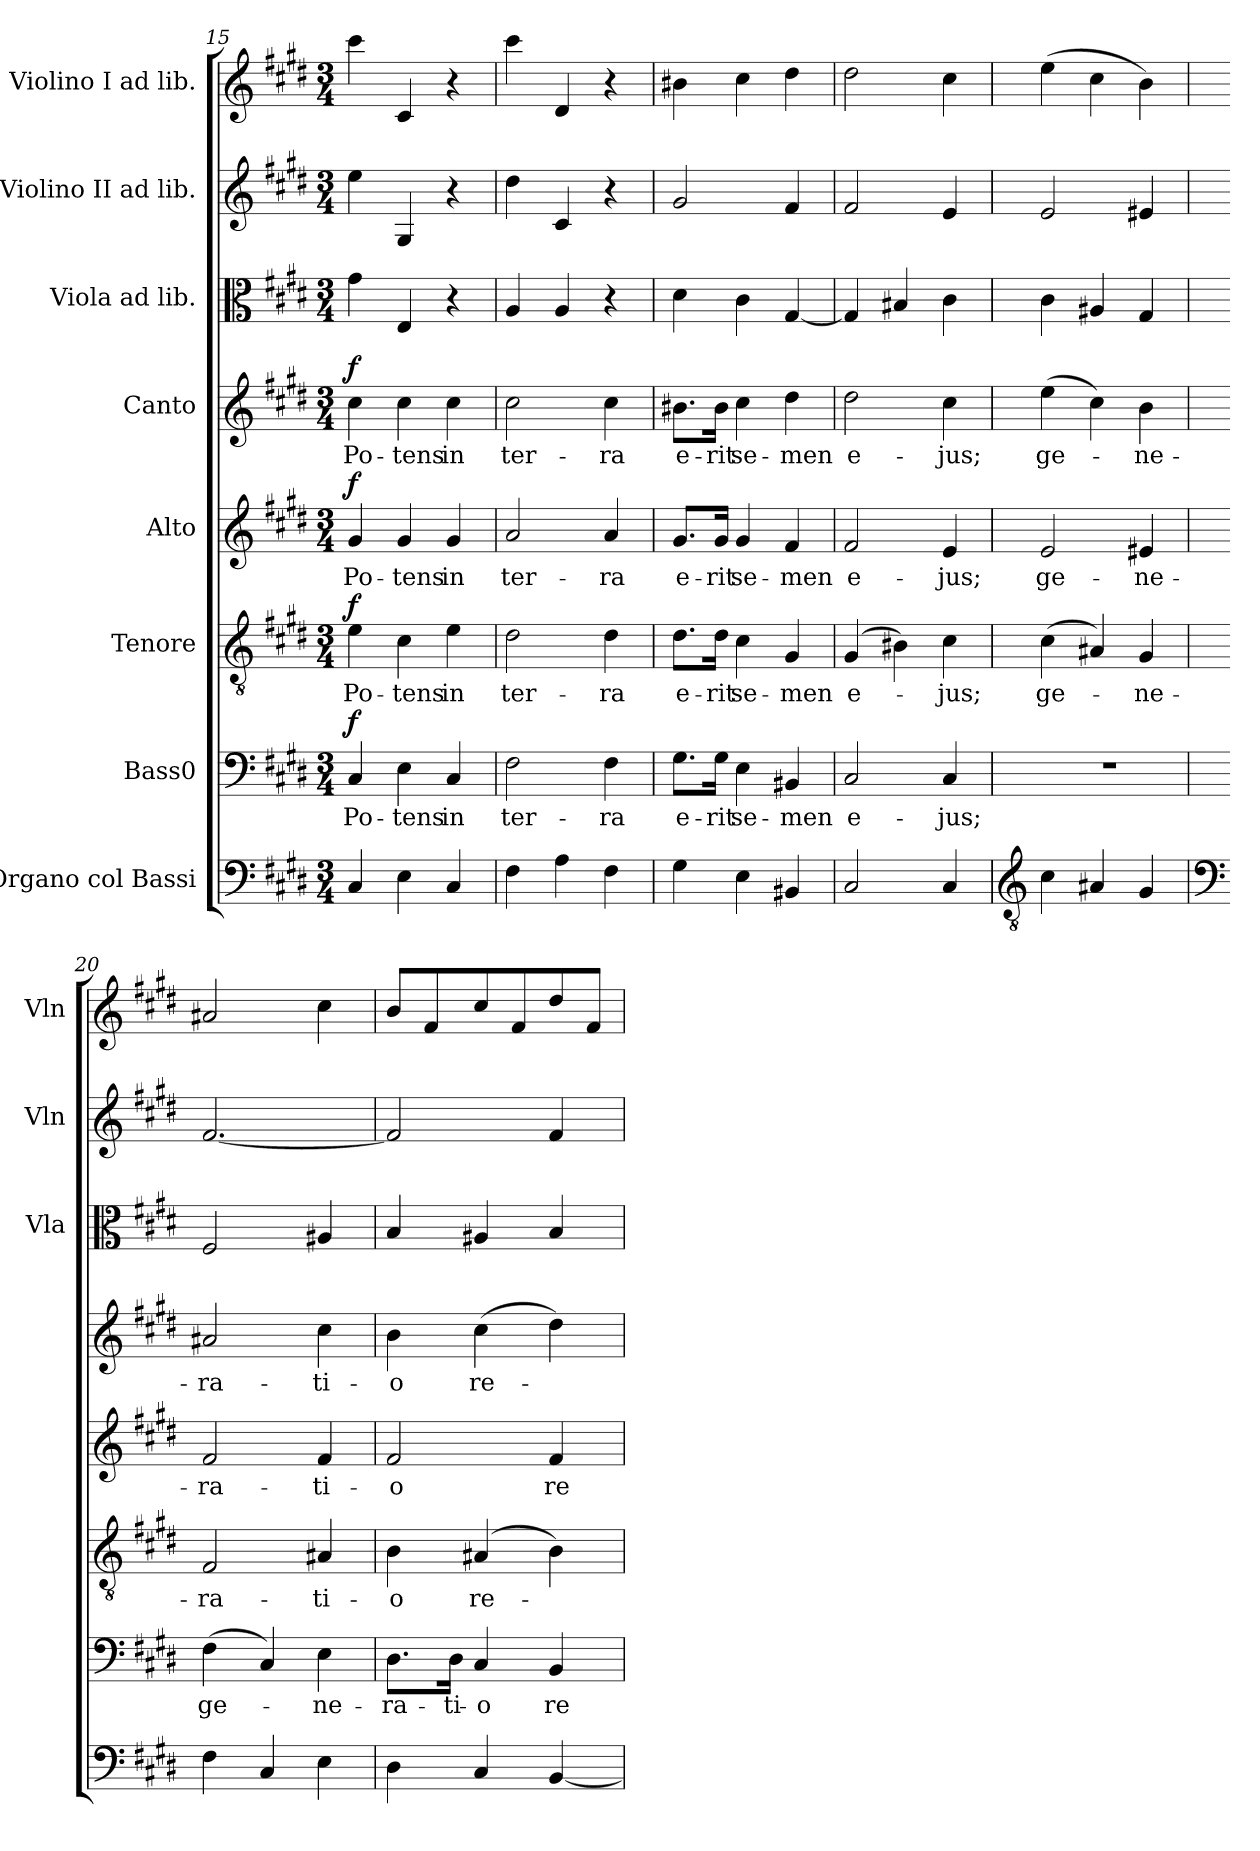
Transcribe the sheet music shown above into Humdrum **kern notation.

**kern	**kern	**text	**dynam	**kern	**text	**dynam	**kern	**text	**dynam	**kern	**text	**dynam	**kern	**kern	**kern
*part8	*part7	*part7	*part7	*part6	*part6	*part6	*part5	*part5	*part5	*part4	*part4	*part4	*part3	*part2	*part1
*staff8	*staff7	*staff7	*staff7	*staff6	*staff6	*staff6	*staff5	*staff5	*staff5	*staff4	*staff4	*staff4	*staff3	*staff2	*staff1
*I"Organo col Bassi	*I"Bass0	*	*	*I"Tenore	*	*	*I"Alto	*	*	*I"Canto	*	*	*I"Viola ad lib.	*I"Violino II ad lib.	*I"Violino I ad lib.
*	*	*	*	*	*	*	*	*	*	*	*	*	*I'Vla	*I'Vln	*I'Vln
!!LO:PB:g=z
*clefF4	*clefF4	*	*	*clefGv2	*	*	*clefG2	*	*	*clefG2	*	*	*clefC3	*clefG2	*clefG2
*k[f#c#g#d#]	*k[f#c#g#d#]	*	*	*k[f#c#g#d#]	*	*	*k[f#c#g#d#]	*	*	*k[f#c#g#d#]	*	*	*k[f#c#g#d#]	*k[f#c#g#d#]	*k[f#c#g#d#]
*M3/4	*M3/4	*	*	*M3/4	*	*	*M3/4	*	*	*M3/4	*	*	*M3/4	*M3/4	*M3/4
=15	=15	=15	=15	=15	=15	=15	=15	=15	=15	=15	=15	=15	=15	=15	=15
!	!	!LO:LY:b	!LO:DY:a	!	!LO:LY:b	!LO:DY:a	!	!LO:LY:b	!LO:DY:a	!	!LO:LY:b	!LO:DY:a	!	!	!
4C#/	4C#/	Po-	f	4e\	Po-	f	4g#/	Po-	f	4cc#\	Po-	f	4g#\	4ee\	4ccc#\
!	!	!LO:LY:b	!	!	!LO:LY:b	!	!	!LO:LY:b	!	!	!LO:LY:b	!	!	!	!
4E\	4E\	-tens	.	4c#\	-tens	.	4g#/	-tens	.	4cc#\	-tens	.	4E/	4G#/	4c#/
!	!	!LO:LY:b	!	!	!LO:LY:b	!	!	!LO:LY:b	!	!	!LO:LY:b	!	!	!	!
4C#/	4C#/	in	.	4e\	in	.	4g#/	in	.	4cc#\	in	.	4r	4r	4r
=16	=16	=16	=16	=16	=16	=16	=16	=16	=16	=16	=16	=16	=16	=16	=16
!	!	!LO:LY:b	!	!	!LO:LY:b	!	!	!LO:LY:b	!	!	!LO:LY:b	!	!	!	!
4F#\	2F#\	ter-	.	2d#\	ter-	.	2a/	ter-	.	2cc#\	ter-	.	4A/	4dd#\	4ccc#\
4A\	.	.	.	.	.	.	.	.	.	.	.	.	4A/	4c#/	4d#/
!	!	!LO:LY:b	!	!	!LO:LY:b	!	!	!LO:LY:b	!	!	!LO:LY:b	!	!	!	!
4F#\	4F#\	-ra	.	4d#\	-ra	.	4a/	-ra	.	4cc#\	-ra	.	4r	4r	4r
=17	=17	=17	=17	=17	=17	=17	=17	=17	=17	=17	=17	=17	=17	=17	=17
!	!	!LO:LY:b	!	!	!LO:LY:b	!	!	!LO:LY:b	!	!	!LO:LY:b	!	!	!	!
4G#\	8.G#\L	e-	.	8.d#\L	e-	.	8.g#/L	e-	.	8.b#X\L	e-	.	4d#\	2g#/	4b#X\
!	!	!LO:LY:b	!	!	!LO:LY:b	!	!	!LO:LY:b	!	!	!LO:LY:b	!	!	!	!
.	16G#\Jk	-rit	.	16d#\Jk	-rit	.	16g#/Jk	-rit	.	16b#\Jk	-rit	.	.	.	.
!	!	!LO:LY:b	!	!	!LO:LY:b	!	!	!LO:LY:b	!	!	!LO:LY:b	!	!	!	!
4E\	4E\	se-	.	4c#\	se-	.	4g#/	se-	.	4cc#\	se-	.	4c#\	.	4cc#\
!	!	!LO:LY:b	!	!	!LO:LY:b	!	!	!LO:LY:b	!	!	!LO:LY:b	!	!	!	!
4BB#X/	4BB#X/	-men	.	4G#/	-men	.	4f#/	-men	.	4dd#\	-men	.	[4G#/	4f#/	4dd#\
=18	=18	=18	=18	=18	=18	=18	=18	=18	=18	=18	=18	=18	=18	=18	=18
!	!	!LO:LY:b	!	!	!LO:LY:b	!	!	!LO:LY:b	!	!	!LO:LY:b	!	!	!	!
2C#/	2C#/	e-	.	(4G#/	e-	.	2f#/	e-	.	2dd#\	e-	.	4G#/]	2f#/	2dd#\
.	.	.	.	4B#X\)	.	.	.	.	.	.	.	.	4B#X/	.	.
!	!	!LO:LY:b	!	!	!LO:LY:b	!	!	!LO:LY:b	!	!	!LO:LY:b	!	!	!	!
4C#/	4C#/	-jus;	.	4c#\	-jus;	.	4e/	-jus;	.	4cc#\	-jus;	.	4c#\	4e/	4cc#\
=19	=19	=19	=19	=19	=19	=19	=19	=19	=19	=19	=19	=19	=19	=19	=19
*clefGv2	*	*	*	*	*	*	*	*	*	*	*	*	*	*	*
!	!	!	!	!	!LO:LY:b	!	!	!LO:LY:b	!	!	!LO:LY:b	!	!	!	!
4c#\	2.r	.	.	(4c#\	ge-	.	2e/	ge-	.	(4ee\	ge-	.	4c#\	2e/	(4ee\
4A#X/	.	.	.	4A#X/)	.	.	.	.	.	4cc#\)	.	.	4A#X/	.	4cc#\
!	!	!	!	!	!LO:LY:b	!	!	!LO:LY:b	!	!	!LO:LY:b	!	!	!	!
4G#/	.	.	.	4G#/	-ne-	.	4e#X/	-ne-	.	4b\	-ne-	.	4G#/	4e#X/	4b\)
!!LO:LB:g=z
=20	=20	=20	=20	=20	=20	=20	=20	=20	=20	=20	=20	=20	=20	=20	=20
*clefF4	*	*	*	*	*	*	*	*	*	*	*	*	*	*	*
!	!	!LO:LY:b	!	!	!LO:LY:b	!	!	!LO:LY:b	!	!	!LO:LY:b	!	!	!	!
4F#\	(4F#\	ge-	.	2F#/	-ra-	.	2f#/	-ra-	.	2a#X/	-ra-	.	2F#/	[2.f#/	2a#X/
4C#/	4C#/)	.	.	.	.	.	.	.	.	.	.	.	.	.	.
!	!	!LO:LY:b	!	!	!LO:LY:b	!	!	!LO:LY:b	!	!	!LO:LY:b	!	!	!	!
4E\	4E\	-ne-	.	4A#X/	-ti-	.	4f#/	-ti-	.	4cc#\	-ti-	.	4A#X/	.	4cc#\
=21	=21	=21	=21	=21	=21	=21	=21	=21	=21	=21	=21	=21	=21	=21	=21
!	!	!LO:LY:b	!	!	!LO:LY:b	!	!	!LO:LY:b	!	!	!LO:LY:b	!	!	!	!
4D#\	8.D#\L	-ra-	.	4B\	-o	.	2f#/	-o	.	4b\	-o	.	4B/	2f#/]	8b/L
.	.	.	.	.	.	.	.	.	.	.	.	.	.	.	8f#/
!	!	!LO:LY:b	!	!	!	!	!	!	!	!	!	!	!	!	!
.	16D#\Jk	-ti-	.	.	.	.	.	.	.	.	.	.	.	.	.
!	!	!LO:LY:b	!	!	!LO:LY:b	!	!	!	!	!	!LO:LY:b	!	!	!	!
4C#/	4C#/	-o	.	(4A#X/	re-	.	.	.	.	(4cc#\	re-	.	4A#X/	.	8cc#/
.	.	.	.	.	.	.	.	.	.	.	.	.	.	.	8f#/
!	!	!LO:LY:b	!	!	!	!	!	!LO:LY:b	!	!	!	!	!	!	!
[4BB/	4BB/	re-	.	4B\)	.	.	4f#/	re-	.	4dd#\)	.	.	4B/	4f#/	8dd#/
.	.	.	.	.	.	.	.	.	.	.	.	.	.	.	8f#/J
=	=	=	=	=	=	=	=	=	=	=	=	=	=	=	=
*-	*-	*-	*-	*-	*-	*-	*-	*-	*-	*-	*-	*-	*-	*-	*-
